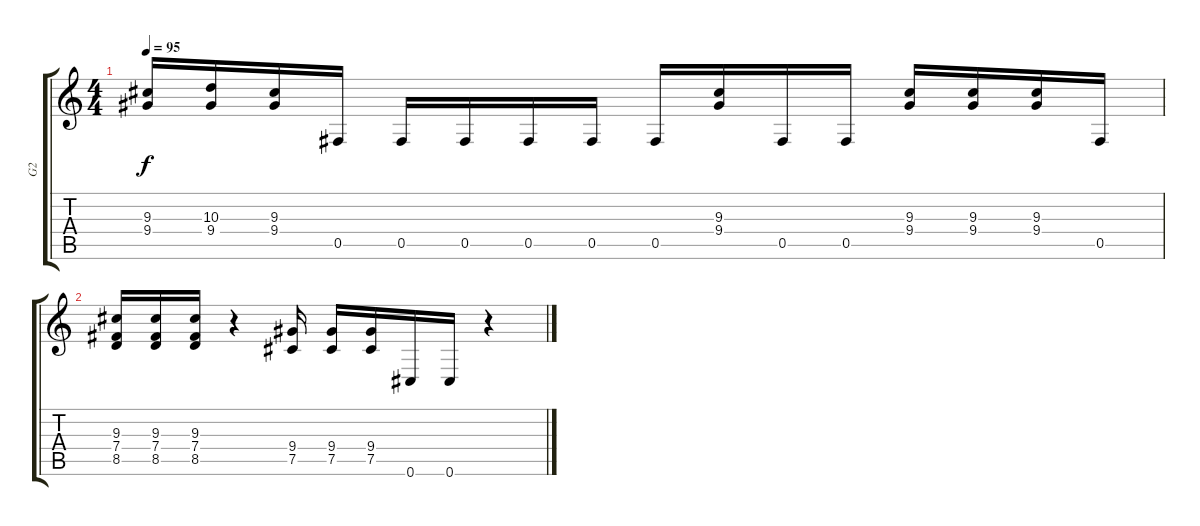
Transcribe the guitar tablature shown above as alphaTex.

\track ("G2" "G2") {instrument distortionguitar}
\staff {score tabs}
\tuning (Db4 Ab3 E3 B2 Gb2 Db2) {hide}
\ts (4 4)
\tempo 95
\clef g2
\ks c
(9.3 9.4).16{dy f} (10.3 9.4).16 (9.3 9.4).16 0.5.16 0.5.16 0.5.16 0.5.16 0.5.16 0.5.16 (9.3 9.4).16 0.5.16 0.5.16 (9.3 9.4).16 (9.3 9.4).16 (9.3 9.4).16 0.5.16 |
(9.3 7.4 8.5).16 (9.3 7.4 8.5).16 (9.3 7.4 8.5).16 r.4 (9.4 7.5).16 (9.4 7.5).16 (9.4 7.5).16 0.6.16 0.6.16 r.4
